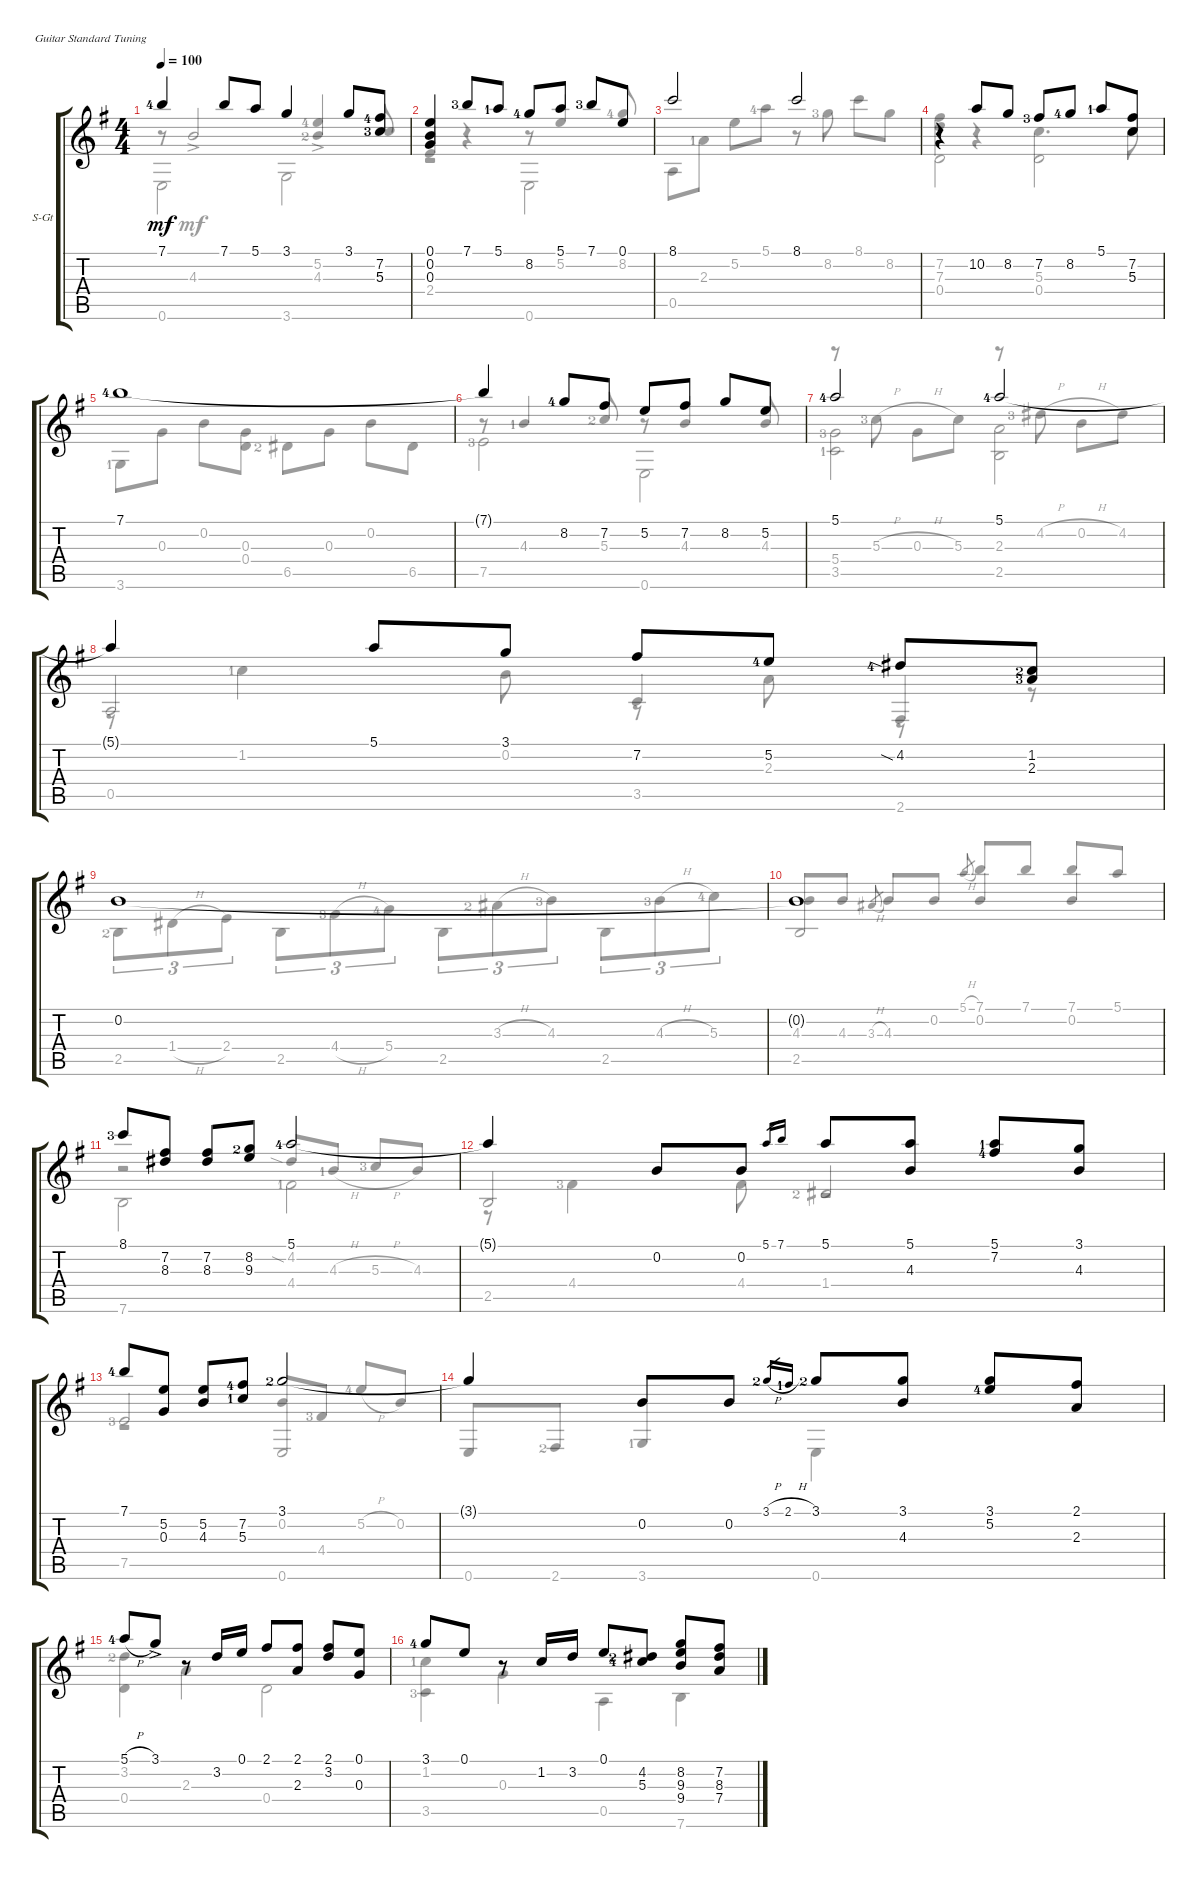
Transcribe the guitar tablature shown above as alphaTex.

\defaultSystemsLayout 4
\bracketExtendMode groupsimilarinstruments
\firstSystemTrackNameOrientation horizontal
\otherSystemsTrackNameOrientation horizontal
\track ("Steel Guitar" "S-Gt") {instrument acousticguitarsteel}
\staff {score tabs}
\tuning (E4 B3 G3 D3 A2 E2)
\voice
\ts (4 4)
\tempo 100
\clef g2
\ks g
7.1{lf 5}.4{dy mf} 7.1.8 5.1.8 3.1.4 3.1.8 (7.2{lf 5} 5.3{lf 4}).8 |
(0.1 0.2 0.3).4 7.1{lf 4}.8 5.1{lf 2}.8 8.2{lf 5}.8 5.1.8 7.1{lf 4}.8 0.1.8 |
8.1.2 8.1.2 |
r.4 10.2.8 8.2.8 7.2{lf 4}.8 8.2{lf 5}.8 5.1{lf 2}.8 (7.2 5.3).8 |
7.1{lf 5}.1 |
7.1{t}.4 8.2{lf 5}.8 7.2.8 5.2.8 7.2.8 8.2.8 5.2.8 |
5.1{lf 5}.2 5.1{lf 5}.2 |
5.1{t}.4 5.1.8 3.1.8 7.2.8 5.2{lf 5}.8 4.2{sia lf 5}.8 (2.3{lf 4} 1.2{lf 3}).8 |
0.2.1 |
0.2{t}.1 |
8.1{lf 4}.8 (7.2 8.3).8 (7.2 8.3).8 (8.2{lf 3} 9.3).8 5.1{lf 5}.2 |
5.1{t}.4 0.2.8 0.2.8 5.1.16{gr} 7.1.16{gr} 5.1.8 (5.1 4.3).8 (5.1{lf 2} 7.2{lf 5}).8 (4.3 3.1).8 |
7.1{lf 5}.8 (5.2 0.3).8 (5.2 4.3).8 (7.2{lf 5} 5.3{lf 2}).8 3.1{lf 3}.2 |
3.1{t}.4 0.2.8 0.2.8 3.1{h lf 3}.16{gr} 2.1{h lf 2}.16{gr} 3.1{lf 3}.8 (3.1 4.3).8 (3.1 5.2{lf 5}).8 (2.1 2.3).8 |
5.1{h lf 5}.8 3.1{ac}.8 r.8 3.2.16 0.1.16 2.1.8 (2.1 2.3).8 (2.1 3.2).8 (0.1 0.3).8 |
3.1{lf 5}.8 0.1.8 r.8 1.2.16 3.2.16 0.1.8 (4.2{lf 3} 5.3{lf 5}).8 (8.2 9.4 9.3).8 (7.2 8.3 7.4).8
\voice
\clef g2
\ottava regular
\simile none
\ks g
r.8{dy mf beam invert} 4.3{ac}.2{beam invert} (4.3{ac lf 3} 5.2{lf 5}).4{beam invert} 5.3{lf 4}.8{beam invert} |
2.4.4{beam invert} r.4{beam invert} r.8{beam invert} 5.2.4{beam invert} 8.2{lf 5}.8{beam invert} |
0.5.8 2.3{lf 2}.8 5.2.8 5.1{lf 5}.8 r.8 8.2{lf 4}.8 8.1.8 8.2.8 |
(7.2 7.3).4 r.4 5.3.4{d} 5.3.8 |
3.6{lf 2}.8 0.3.8 0.2.8 (0.3 0.4).8 6.5{lf 3}.8 0.3.8 0.2.8 6.5.8 |
r.8{beam invert} 4.3{lf 2}.4{beam invert} 5.3{lf 3}.8{beam invert} r.8{beam invert} 4.3.4{beam invert} 4.3.8{beam invert} |
r.8 5.3{h lf 4}.8 0.3{h}.8 5.3.8 r.8 4.2{h lf 4}.8 0.2{h}.8 4.2.8 |
0.5.2{beam invert} 3.5.4{beam invert} 2.6.4{beam invert} |
2.5{lf 3}.8{tu (3 2)} 1.4{h}.8{tu (3 2)} 2.4.8{tu (3 2)} 2.5.8{tu (3 2)} 4.4{h lf 4}.8{tu (3 2)} 5.4{lf 5}.8{tu (3 2)} 2.5.8{tu (3 2)} 3.3{h lf 3}.8{tu (3 2)} 4.3{lf 4}.8{tu (3 2)} 2.5.8{tu (3 2)} 4.3{h lf 4}.8{tu (3 2)} 5.3{lf 5}.8{tu (3 2)} |
2.5.2{beam invert} 0.2.4{beam invert} 0.2.4{beam invert} |
r.2{beam invert} 4.2{sia}.8{beam invert} 4.3{h lf 2}.8 5.3{h lf 4}.8{beam invert} 4.3.8 |
2.5.2{beam invert} 1.4{lf 3}.2{beam invert} |
7.5{lf 4}.2{beam invert} 0.6.2{beam invert} |
|
(3.2{lf 3} 0.4).4 2.3.4 0.4.2 |
(1.2{lf 2} 3.5{lf 4}).4 0.3.4 0.5.4 7.6.4
\voice
\clef g2
\ottava regular
\simile none
\ks g
0.6.2{dy mf} 3.6.2 |
r.2 0.6.2 |
|
0.4.2 0.4.2 |
|
7.5{lf 4}.2 0.6.2 |
(5.4{lf 4} 3.5{lf 2}).2 (2.5 2.3).2 |
r.8 1.2{lf 2}.4 0.2.8 r.8 2.3.8 r.8 r.8 |
|
4.3.8{beam invert} 4.3.8 3.3{h}.8{gr beam invert} 4.3.8{beam invert} 0.2.8 5.1{h}.8{gr beam invert} 7.1.8{beam invert} 7.1.8 7.1.8{beam invert} 5.1.8 |
7.6.2 4.4{lf 2}.2 |
r.8 4.4{lf 4}.4 4.4.8 r.2 |
r.2{beam invert} 0.2.8{beam invert} 4.4{lf 4}.8 5.2{h lf 5}.8{beam invert} 0.2.8 |
0.6.8{beam invert} 2.6{lf 3}.8 3.6{lf 2}.4{beam invert} 0.6.4 |
|
